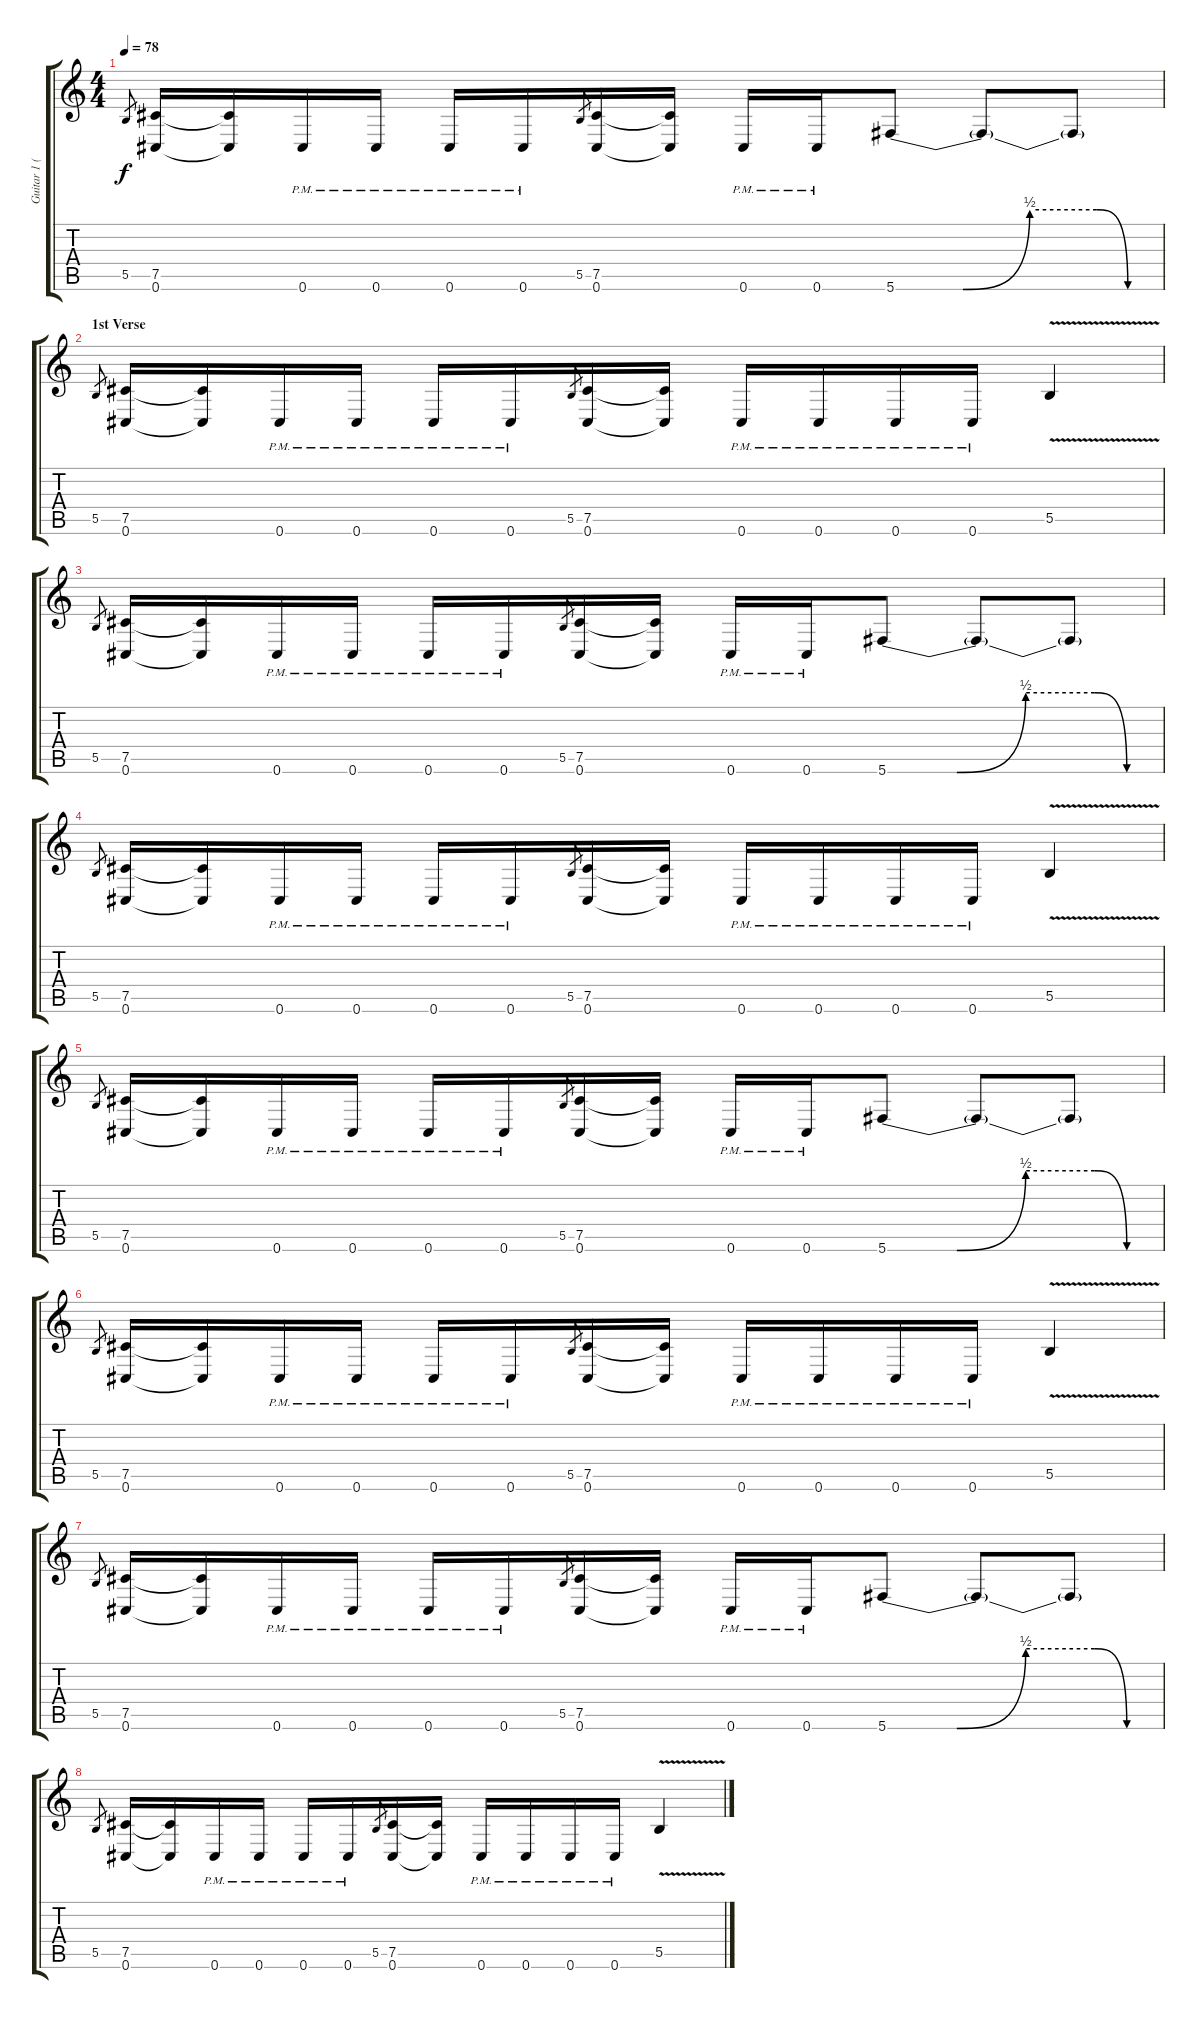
\track ("Guitar 1 (Tony Iommi)" "Guitar 1 (") {instrument overdrivenguitar}
\staff {score tabs}
\tuning (Db4 Ab3 E3 B2 Gb2 Db2) {hide}
\ts (4 4)
\tempo 78
\clef g2
\ks c
5.5.8{gr dy f} (7.5 0.6).16 (7.5{t} 0.6{t}).16 0.6{pm}.16 0.6{pm}.16 0.6{pm}.16 0.6{pm}.16 5.5.8{gr} (7.5 0.6).16 (7.5{t} 0.6{t}).16 0.6{pm}.16 0.6{pm}.16 5.6{be (custom 0 0 15 0 30 2 45 2 52 0 60 0)}.8 5.6{t}.8 5.6{t}.8 |
\section ("" "1st Verse")
5.5.8{gr} (7.5 0.6).16 (7.5{t} 0.6{t}).16 0.6{pm}.16 0.6{pm}.16 0.6{pm}.16 0.6{pm}.16 5.5.8{gr} (7.5 0.6).16 (7.5{t} 0.6{t}).16 0.6{pm}.16 0.6{pm}.16 0.6{pm}.16 0.6{pm}.16 5.5{v}.4 |
5.5.8{gr} (7.5 0.6).16 (7.5{t} 0.6{t}).16 0.6{pm}.16 0.6{pm}.16 0.6{pm}.16 0.6{pm}.16 5.5.8{gr} (7.5 0.6).16 (7.5{t} 0.6{t}).16 0.6{pm}.16 0.6{pm}.16 5.6{be (custom 0 0 15 0 30 2 45 2 52 0 60 0)}.8 5.6{t}.8 5.6{t}.8 |
5.5.8{gr} (7.5 0.6).16 (7.5{t} 0.6{t}).16 0.6{pm}.16 0.6{pm}.16 0.6{pm}.16 0.6{pm}.16 5.5.8{gr} (7.5 0.6).16 (7.5{t} 0.6{t}).16 0.6{pm}.16 0.6{pm}.16 0.6{pm}.16 0.6{pm}.16 5.5{v}.4 |
5.5.8{gr} (7.5 0.6).16 (7.5{t} 0.6{t}).16 0.6{pm}.16 0.6{pm}.16 0.6{pm}.16 0.6{pm}.16 5.5.8{gr} (7.5 0.6).16 (7.5{t} 0.6{t}).16 0.6{pm}.16 0.6{pm}.16 5.6{be (custom 0 0 15 0 30 2 45 2 52 0 60 0)}.8 5.6{t}.8 5.6{t}.8 |
5.5.8{gr} (7.5 0.6).16 (7.5{t} 0.6{t}).16 0.6{pm}.16 0.6{pm}.16 0.6{pm}.16 0.6{pm}.16 5.5.8{gr} (7.5 0.6).16 (7.5{t} 0.6{t}).16 0.6{pm}.16 0.6{pm}.16 0.6{pm}.16 0.6{pm}.16 5.5{v}.4 |
5.5.8{gr} (7.5 0.6).16 (7.5{t} 0.6{t}).16 0.6{pm}.16 0.6{pm}.16 0.6{pm}.16 0.6{pm}.16 5.5.8{gr} (7.5 0.6).16 (7.5{t} 0.6{t}).16 0.6{pm}.16 0.6{pm}.16 5.6{be (custom 0 0 15 0 30 2 45 2 52 0 60 0)}.8 5.6{t}.8 5.6{t}.8 |
5.5.8{gr} (7.5 0.6).16 (7.5{t} 0.6{t}).16 0.6{pm}.16 0.6{pm}.16 0.6{pm}.16 0.6{pm}.16 5.5.8{gr} (7.5 0.6).16 (7.5{t} 0.6{t}).16 0.6{pm}.16 0.6{pm}.16 0.6{pm}.16 0.6{pm}.16 5.5{v}.4
